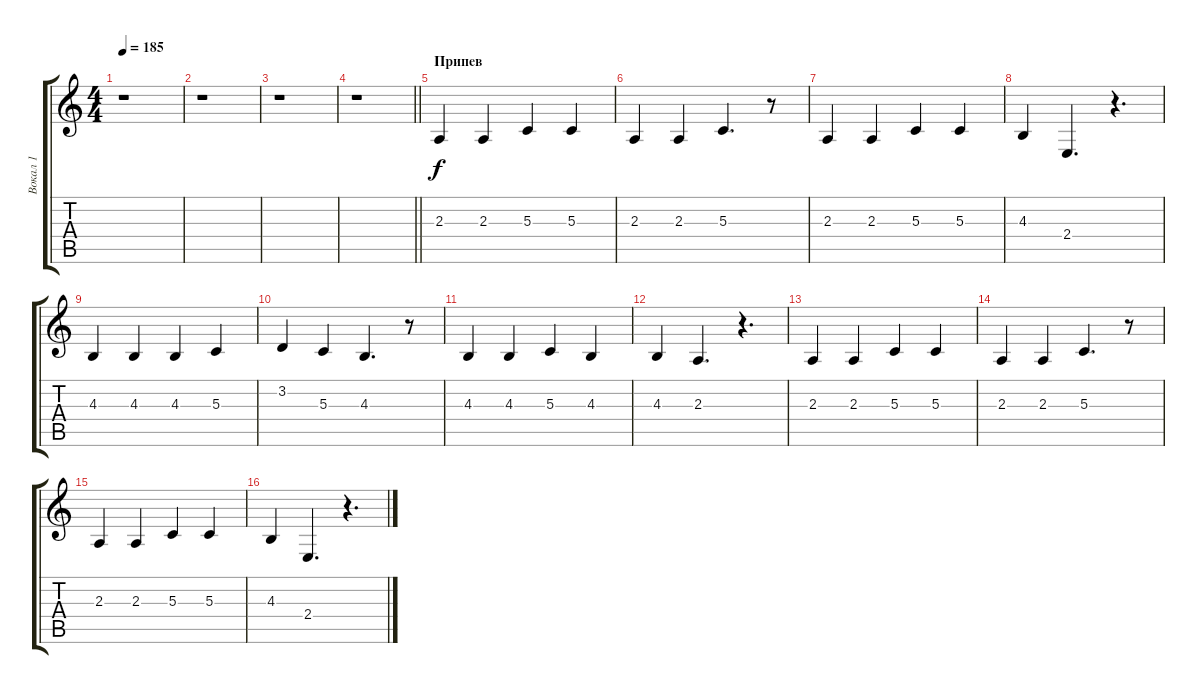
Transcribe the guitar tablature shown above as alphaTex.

\track ("Вокал 1" "Вокал 1") {instrument altosax}
\staff {score tabs}
\tuning (E4 B3 G3 D3 A2 E2) {hide}
\ts (4 4)
\tempo 185
\clef g2
\ks c
r.1{dy f} |
r.1 |
r.1 |
\barLineRight lightlight
r.1 |
\section ("" "Припев")
2.3.4 2.3.4 5.3.4 5.3.4 |
2.3.4 2.3.4 5.3.4{d} r.8 |
2.3.4 2.3.4 5.3.4 5.3.4 |
4.3.4 2.4.4{d} r.4{d} |
4.3.4 4.3.4 4.3.4 5.3.4 |
3.2.4 5.3.4 4.3.4{d} r.8 |
4.3.4 4.3.4 5.3.4 4.3.4 |
4.3.4 2.3.4{d} r.4{d} |
2.3.4{volume 12 balance 16} 2.3.4 5.3.4 5.3.4 |
2.3.4 2.3.4 5.3.4{d} r.8 |
2.3.4 2.3.4 5.3.4 5.3.4 |
4.3.4 2.4.4{d} r.4{d}
